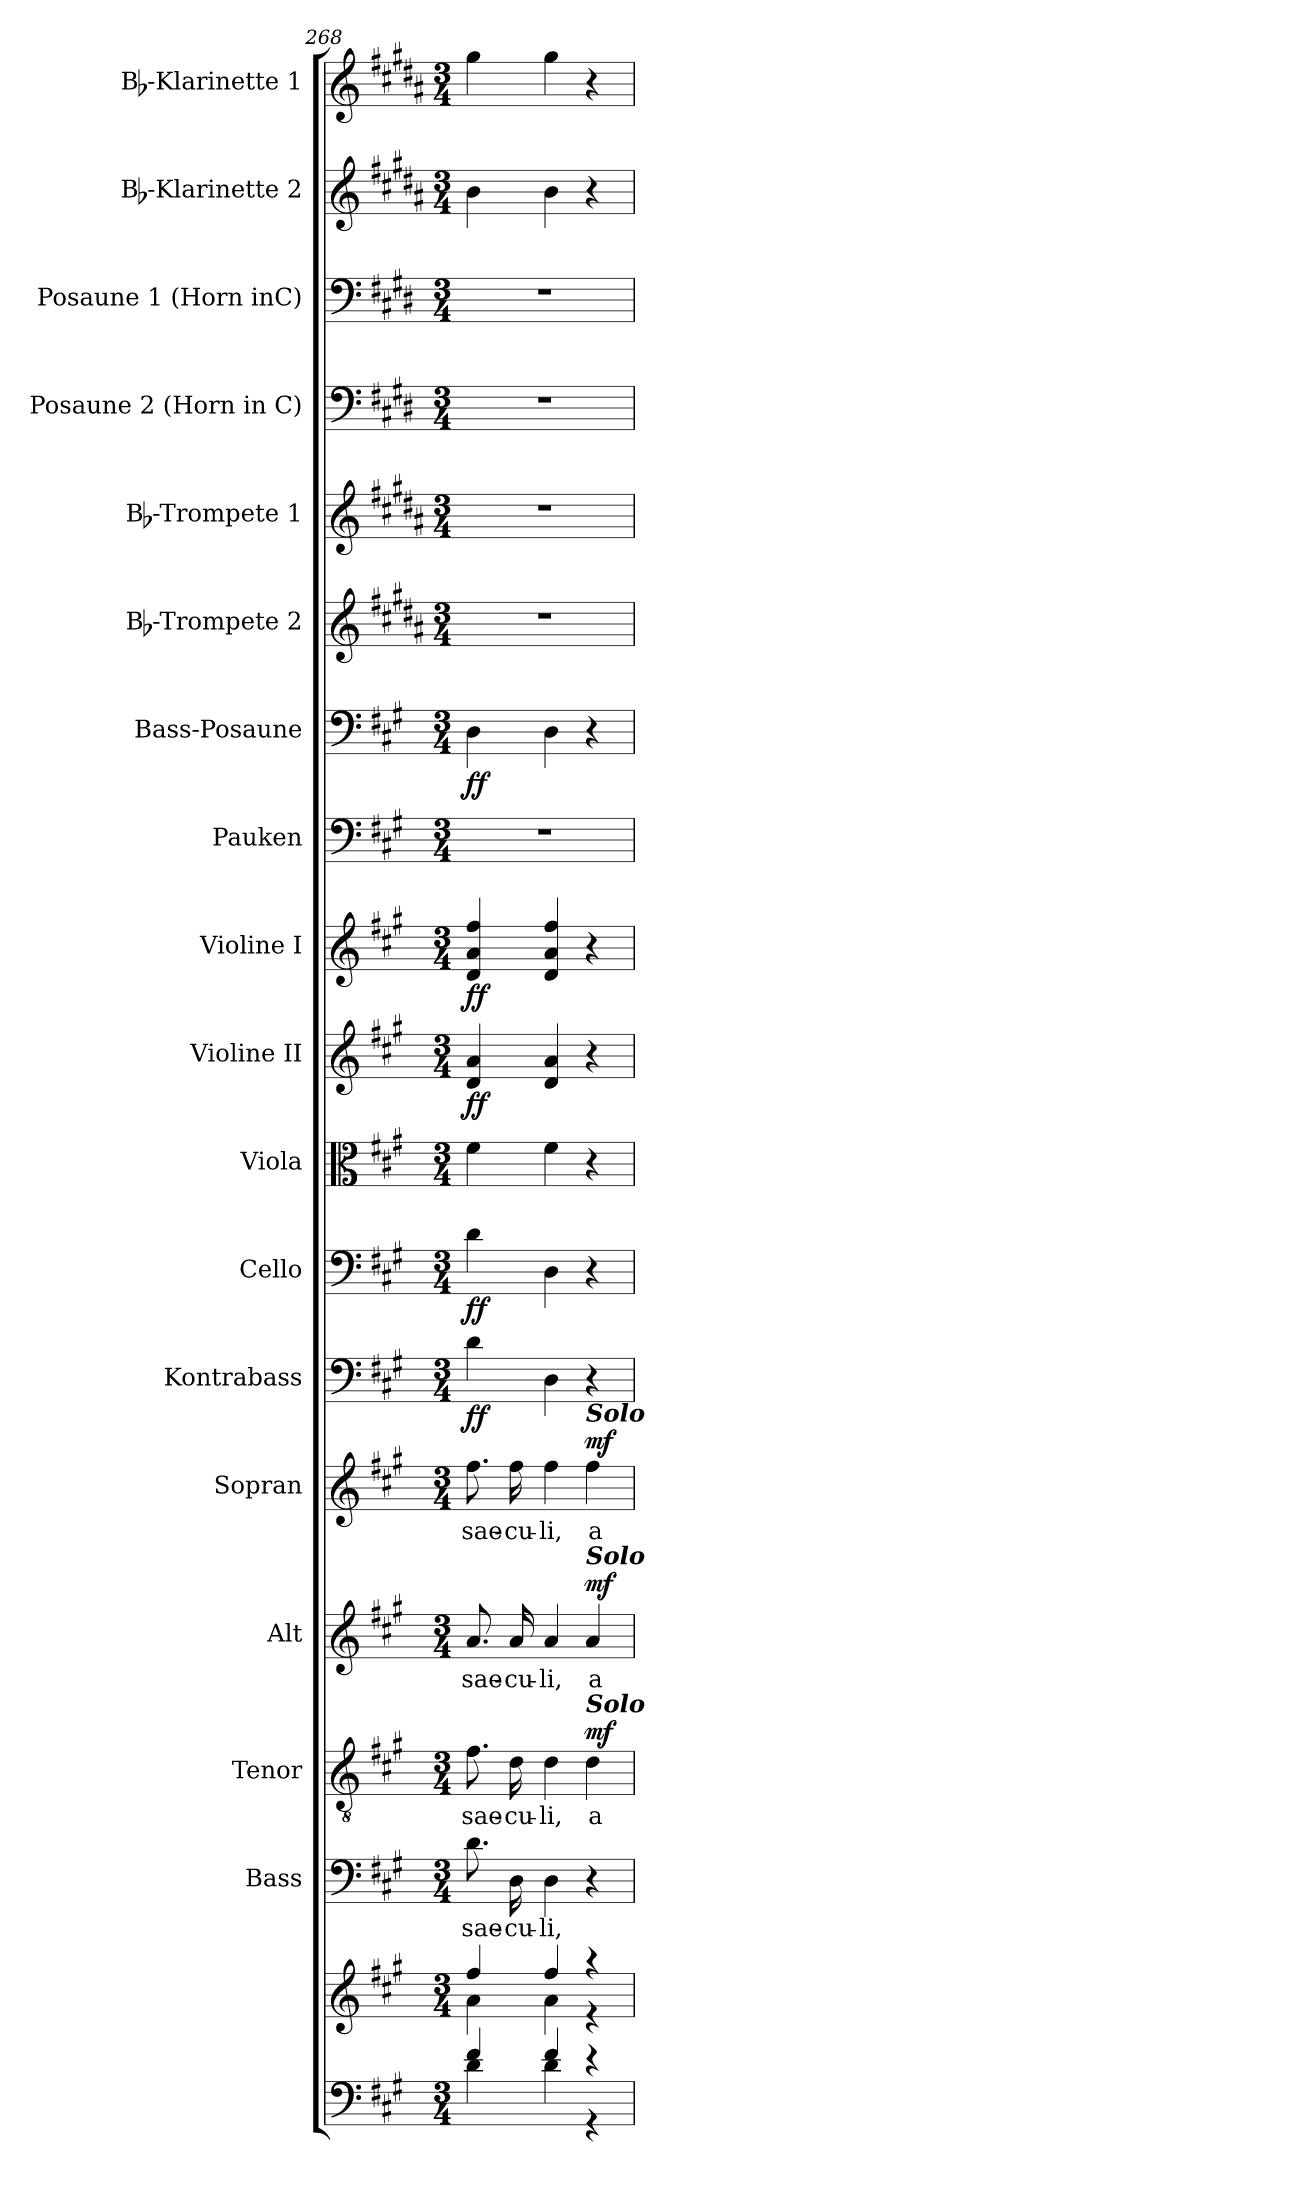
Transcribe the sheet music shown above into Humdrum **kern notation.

**kern	**kern	**kern	**text	**kern	**text	**dynam	**kern	**text	**dynam	**kern	**text	**dynam	**kern	**dynam	**kern	**dynam	**kern	**kern	**dynam	**kern	**dynam	**kern	**kern	**dynam	**kern	**kern	**kern	**kern	**kern	**kern
*part18	*part18	*part17	*part17	*part16	*part16	*part16	*part15	*part15	*part15	*part14	*part14	*part14	*part13	*part13	*part12	*part12	*part11	*part10	*part10	*part9	*part9	*part8	*part7	*part7	*part6	*part5	*part4	*part3	*part2	*part1
*staff19	*staff18	*staff17	*staff17	*staff16	*staff16	*staff16	*staff15	*staff15	*staff15	*staff14	*staff14	*staff14	*staff13	*staff13	*staff12	*staff12	*staff11	*staff10	*staff10	*staff9	*staff9	*staff8	*staff7	*staff7	*staff6	*staff5	*staff4	*staff3	*staff2	*staff1
*	*	*I"Bass	*	*I"Tenor	*	*	*I"Alt	*	*	*I"Sopran	*	*	*I"Kontrabass	*	*I"Cello	*	*I"Viola	*I"Violine II	*	*I"Violine I	*	*I"Pauken	*I"Bass-Posaune	*	*I"Bb-Trompete 2	*I"Bb-Trompete 1	*I"Posaune 2 (Horn in C)	*I"Posaune 1 (Horn inC)	*I"Bb-Klarinette 2	*I"Bb-Klarinette 1
*	*	*I'B.	*	*I'T.	*	*	*I'A.	*	*	*I'S.	*	*	*I'Kb.	*	*	*	*I'Vla.	*I'Vl. II	*	*I'Vl. I	*	*I'Pk.	*I'B-Pos.	*	*I'Bb Trp. 2	*I'Bb Trp. 1	*I'Pos. 2	*I'Pos. 1	*I'Bb Kl. 2	*I'Bb Kl. 1
*clefF4	*clefG2	*clefF4	*	*clefGv2	*	*	*clefG2	*	*	*clefG2	*	*	*clefF4	*	*clefF4	*	*clefC3	*clefG2	*	*clefG2	*	*clefF4	*clefF4	*	*clefG2	*clefG2	*clefF4	*clefF4	*clefG2	*clefG2
*	*	*	*	*	*	*	*	*	*	*	*	*	*ITrd7c12	*	*	*	*	*	*	*	*	*	*	*	*ITrd1c2	*ITrd1c2	*ITrd4c7	*ITrd4c7	*ITrd1c2	*ITrd1c2
*k[f#c#g#]	*k[f#c#g#]	*k[f#c#g#]	*	*k[f#c#g#]	*	*	*k[f#c#g#]	*	*	*k[f#c#g#]	*	*	*k[f#c#g#]	*	*k[f#c#g#]	*	*k[f#c#g#]	*k[f#c#g#]	*	*k[f#c#g#]	*	*k[f#c#g#]	*k[f#c#g#]	*	*k[f#c#g#]	*k[f#c#g#]	*k[f#c#g#]	*k[f#c#g#]	*k[f#c#g#]	*k[f#c#g#]
*A:	*A:	*A:	*	*A:	*	*	*A:	*	*	*A:	*	*	*A:	*	*A:	*	*A:	*A:	*	*A:	*	*A:	*A:	*	*A:	*A:	*A:	*A:	*A:	*A:
*M3/4	*M3/4	*M3/4	*	*M3/4	*	*	*M3/4	*	*	*M3/4	*	*	*M3/4	*	*M3/4	*	*M3/4	*M3/4	*	*M3/4	*	*M3/4	*M3/4	*	*M3/4	*M3/4	*M3/4	*M3/4	*M3/4	*M3/4
=268	=268	=268	=268	=268	=268	=268	=268	=268	=268	=268	=268	=268	=268	=268	=268	=268	=268	=268	=268	=268	=268	=268	=268	=268	=268	=268	=268	=268	=268	=268
*^	*^	*	*	*	*	*	*	*	*	*	*	*	*	*	*	*	*	*	*	*	*	*	*	*	*	*	*	*	*	*
!	!	!	!	!	!LO:LY:b	!	!LO:LY:b	!	!	!LO:LY:b	!	!	!LO:LY:b	!	!	!LO:DY:b	!	!LO:DY:b	!	!	!LO:DY:b	!	!LO:DY:b	!	!	!LO:DY:b	!	!	!	!	!	!
4f#/	4d\	4ff#/	4a\	8.d\	sae-	8.f#\	sae-	.	8.a/	sae-	.	8.ff#\	sae-	.	4D\	ff	4d\	ff	4f#\	4d/ 4a/	ff	4d/ 4a/ 4ff#/	ff	2.r	4D\	ff	2.r	2.r	2.r	2.r	4a\	4ff#\
!	!	!	!	!	!LO:LY:b	!	!LO:LY:b	!	!	!LO:LY:b	!	!	!LO:LY:b	!	!	!	!	!	!	!	!	!	!	!	!	!	!	!	!	!	!	!
.	.	.	.	16D\	-cu-	16d\	-cu-	.	16a/	-cu-	.	16ff#\	-cu-	.	.	.	.	.	.	.	.	.	.	.	.	.	.	.	.	.	.	.
!	!	!	!	!	!LO:LY:b	!	!LO:LY:b	!	!	!LO:LY:b	!	!	!LO:LY:b	!	!	!	!	!	!	!	!	!	!	!	!	!	!	!	!	!	!	!
4f#/	4d\	4ff#/	4a\	4D\	-li,	4d\	-li,	.	4a/	-li,	.	4ff#\	-li,	.	4DD\	.	4D\	.	4f#\	4d/ 4a/	.	4d/ 4a/ 4ff#/	.	.	4D\	.	.	.	.	.	4a\	4ff#\
!	!	!	!	!	!	!	!	!	!	!	!	!LO:TX:a:Bi:t=Solo	!	!	!	!	!	!	!	!	!	!	!	!	!	!	!	!	!	!	!	!
!	!	!	!	!	!	!	!	!	!LO:TX:a:Bi:t=Solo	!	!	!	!	!	!	!	!	!	!	!	!	!	!	!	!	!	!	!	!	!	!	!
!	!	!	!	!	!	!LO:TX:a:Bi:t=Solo	!	!	!	!	!	!	!	!	!	!	!	!	!	!	!	!	!	!	!	!	!	!	!	!	!	!
!	!	!	!	!	!	!	!LO:LY:b	!LO:DY:a	!	!LO:LY:b	!LO:DY:a	!	!LO:LY:b	!LO:DY:a	!	!	!	!	!	!	!	!	!	!	!	!	!	!	!	!	!	!
4r	4r	4r	4r	4r	.	4d\	a-	mf	4a/	a-	mf	4ff#\	a-	mf	4r	.	4r	.	4r	4r	.	4r	.	.	4r	.	.	.	.	.	4r	4r
*v	*v	*	*	*	*	*	*	*	*	*	*	*	*	*	*	*	*	*	*	*	*	*	*	*	*	*	*	*	*	*	*	*
*	*v	*v	*	*	*	*	*	*	*	*	*	*	*	*	*	*	*	*	*	*	*	*	*	*	*	*	*	*	*	*	*
=	=	=	=	=	=	=	=	=	=	=	=	=	=	=	=	=	=	=	=	=	=	=	=	=	=	=	=	=	=	=
*-	*-	*-	*-	*-	*-	*-	*-	*-	*-	*-	*-	*-	*-	*-	*-	*-	*-	*-	*-	*-	*-	*-	*-	*-	*-	*-	*-	*-	*-	*-
